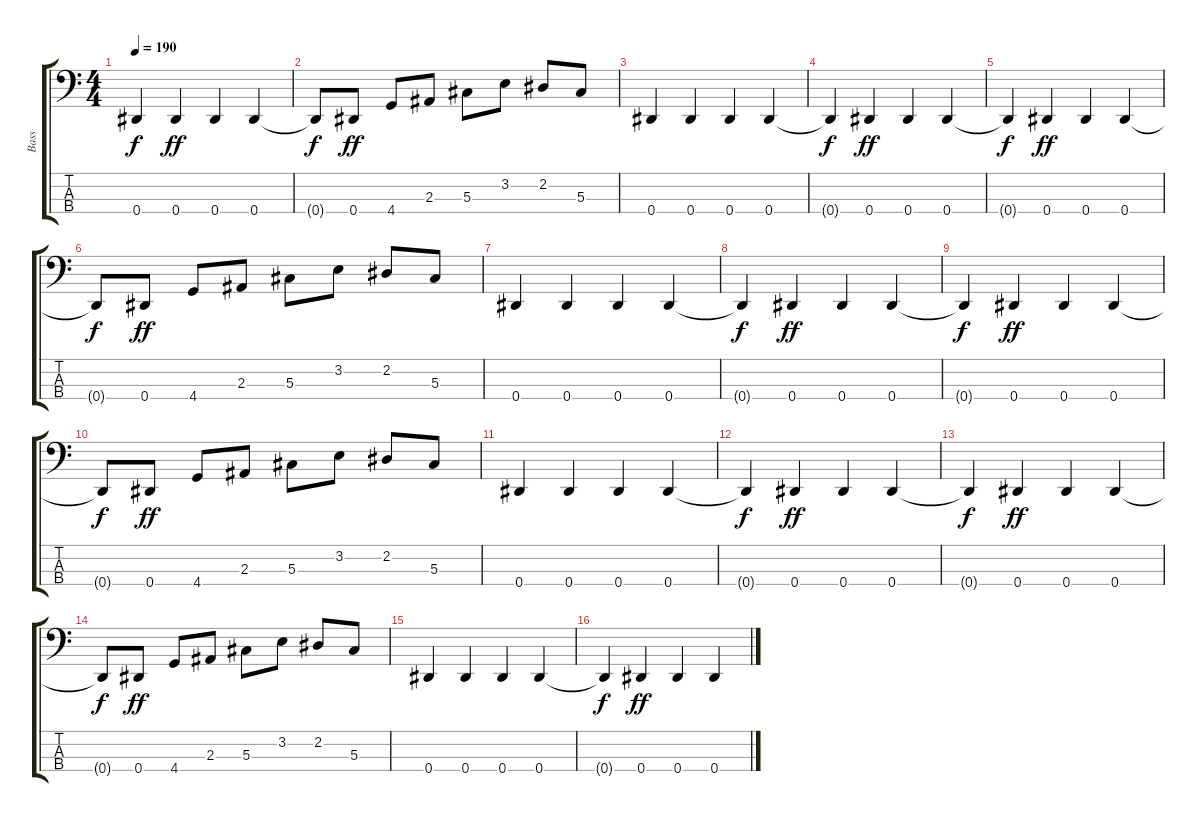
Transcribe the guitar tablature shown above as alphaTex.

\track ("Bass" "Bass") {instrument electricbassfinger}
\staff {score tabs}
\tuning (Gb2 Db2 Ab1 Eb1) {hide}
\ts (4 4)
\tempo 190
\clef f4
\ks c
0.4{t}.4{dy f} 0.4.4{dy ff} 0.4.4 0.4.4 |
0.4{t}.8{dy f} 0.4.8{dy ff} 4.4.8 2.3.8 5.3.8 3.2.8 2.2.8 5.3.8 |
0.4.4 0.4.4 0.4.4 0.4.4 |
0.4{t}.4{dy f} 0.4.4{dy ff} 0.4.4 0.4.4 |
0.4{t}.4{dy f} 0.4.4{dy ff} 0.4.4 0.4.4 |
0.4{t}.8{dy f} 0.4.8{dy ff} 4.4.8 2.3.8 5.3.8 3.2.8 2.2.8 5.3.8 |
0.4.4 0.4.4 0.4.4 0.4.4 |
0.4{t}.4{dy f} 0.4.4{dy ff} 0.4.4 0.4.4 |
0.4{t}.4{dy f} 0.4.4{dy ff} 0.4.4 0.4.4 |
0.4{t}.8{dy f} 0.4.8{dy ff} 4.4.8 2.3.8 5.3.8 3.2.8 2.2.8 5.3.8 |
0.4.4 0.4.4 0.4.4 0.4.4 |
0.4{t}.4{dy f} 0.4.4{dy ff} 0.4.4 0.4.4 |
0.4{t}.4{dy f} 0.4.4{dy ff} 0.4.4 0.4.4 |
0.4{t}.8{dy f} 0.4.8{dy ff} 4.4.8 2.3.8 5.3.8 3.2.8 2.2.8 5.3.8 |
0.4.4 0.4.4 0.4.4 0.4.4 |
0.4{t}.4{dy f} 0.4.4{dy ff} 0.4.4 0.4.4
